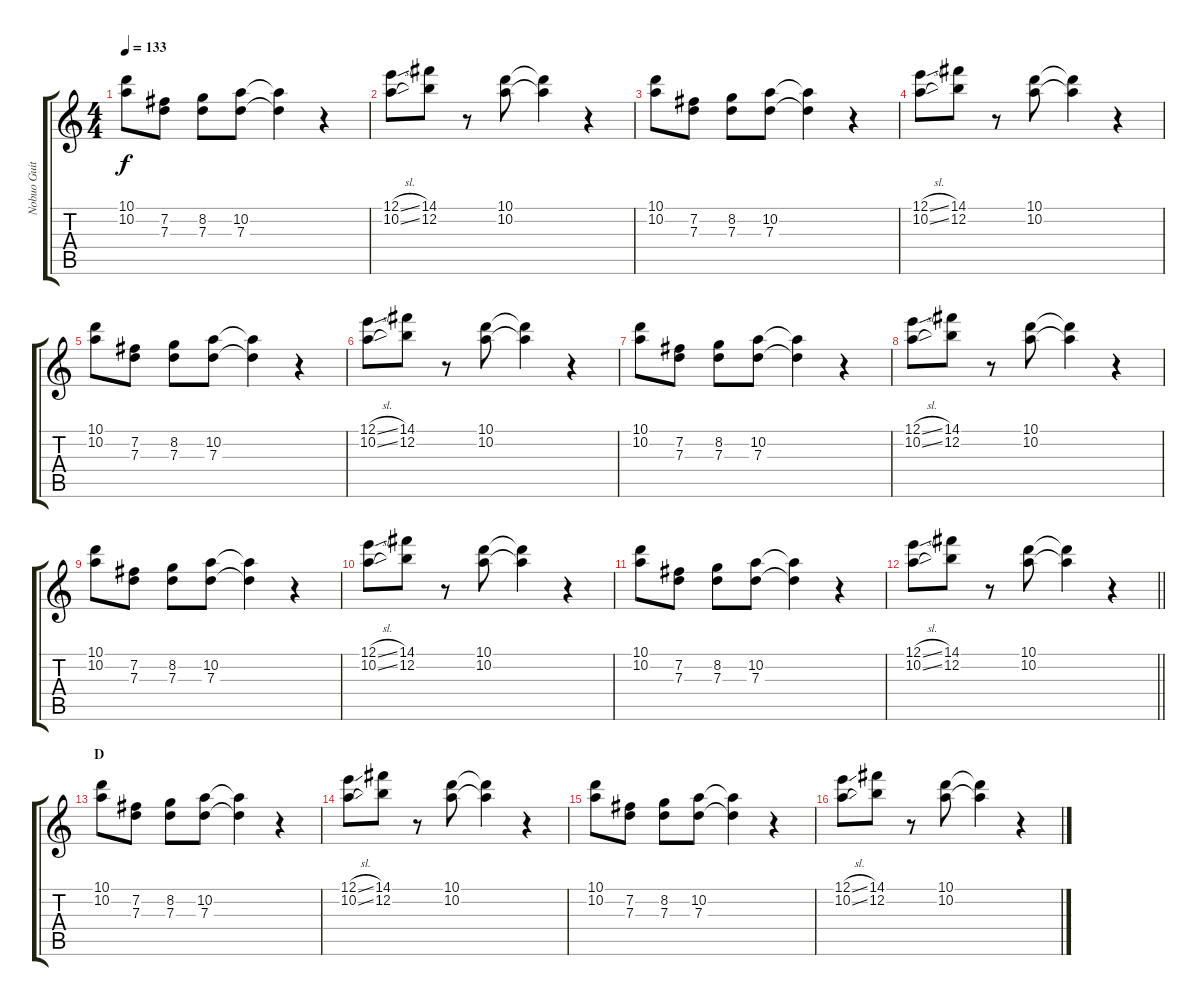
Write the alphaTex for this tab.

\track ("Nobuo Guitar II" "Nobuo Guit") {instrument electricguitarjazz}
\staff {score tabs}
\tuning (E4 B3 G3 D3 A2 E2) {hide}
\ts (4 4)
\tempo 133
\clef g2
\ks c
(10.1 10.2).8{dy f} (7.2 7.3).8 (8.2 7.3).8 (10.2 7.3).8 (10.2{t} 7.3{t}).4 r.4 |
(12.1{sl} 10.2{sl}).8 (14.1 12.2).8 r.8 (10.1 10.2).8 (10.1{t} 10.2{t}).4 r.4 |
(10.1 10.2).8 (7.2 7.3).8 (8.2 7.3).8 (10.2 7.3).8 (10.2{t} 7.3{t}).4 r.4 |
(12.1{sl} 10.2{sl}).8 (14.1 12.2).8 r.8 (10.1 10.2).8 (10.1{t} 10.2{t}).4 r.4 |
(10.1 10.2).8 (7.2 7.3).8 (8.2 7.3).8 (10.2 7.3).8 (10.2{t} 7.3{t}).4 r.4 |
(12.1{sl} 10.2{sl}).8 (14.1 12.2).8 r.8 (10.1 10.2).8 (10.1{t} 10.2{t}).4 r.4 |
(10.1 10.2).8 (7.2 7.3).8 (8.2 7.3).8 (10.2 7.3).8 (10.2{t} 7.3{t}).4 r.4 |
(12.1{sl} 10.2{sl}).8 (14.1 12.2).8 r.8 (10.1 10.2).8 (10.1{t} 10.2{t}).4 r.4 |
(10.1 10.2).8 (7.2 7.3).8 (8.2 7.3).8 (10.2 7.3).8 (10.2{t} 7.3{t}).4 r.4 |
(12.1{sl} 10.2{sl}).8 (14.1 12.2).8 r.8 (10.1 10.2).8 (10.1{t} 10.2{t}).4 r.4 |
(10.1 10.2).8 (7.2 7.3).8 (8.2 7.3).8 (10.2 7.3).8 (10.2{t} 7.3{t}).4 r.4 |
\barLineRight lightlight
(12.1{sl} 10.2{sl}).8 (14.1 12.2).8 r.8 (10.1 10.2).8 (10.1{t} 10.2{t}).4 r.4 |
\section ("" "D")
(10.1 10.2).8 (7.2 7.3).8 (8.2 7.3).8 (10.2 7.3).8 (10.2{t} 7.3{t}).4 r.4 |
(12.1{sl} 10.2{sl}).8 (14.1 12.2).8 r.8 (10.1 10.2).8 (10.1{t} 10.2{t}).4 r.4 |
(10.1 10.2).8 (7.2 7.3).8 (8.2 7.3).8 (10.2 7.3).8 (10.2{t} 7.3{t}).4 r.4 |
(12.1{sl} 10.2{sl}).8 (14.1 12.2).8 r.8 (10.1 10.2).8 (10.1{t} 10.2{t}).4 r.4
